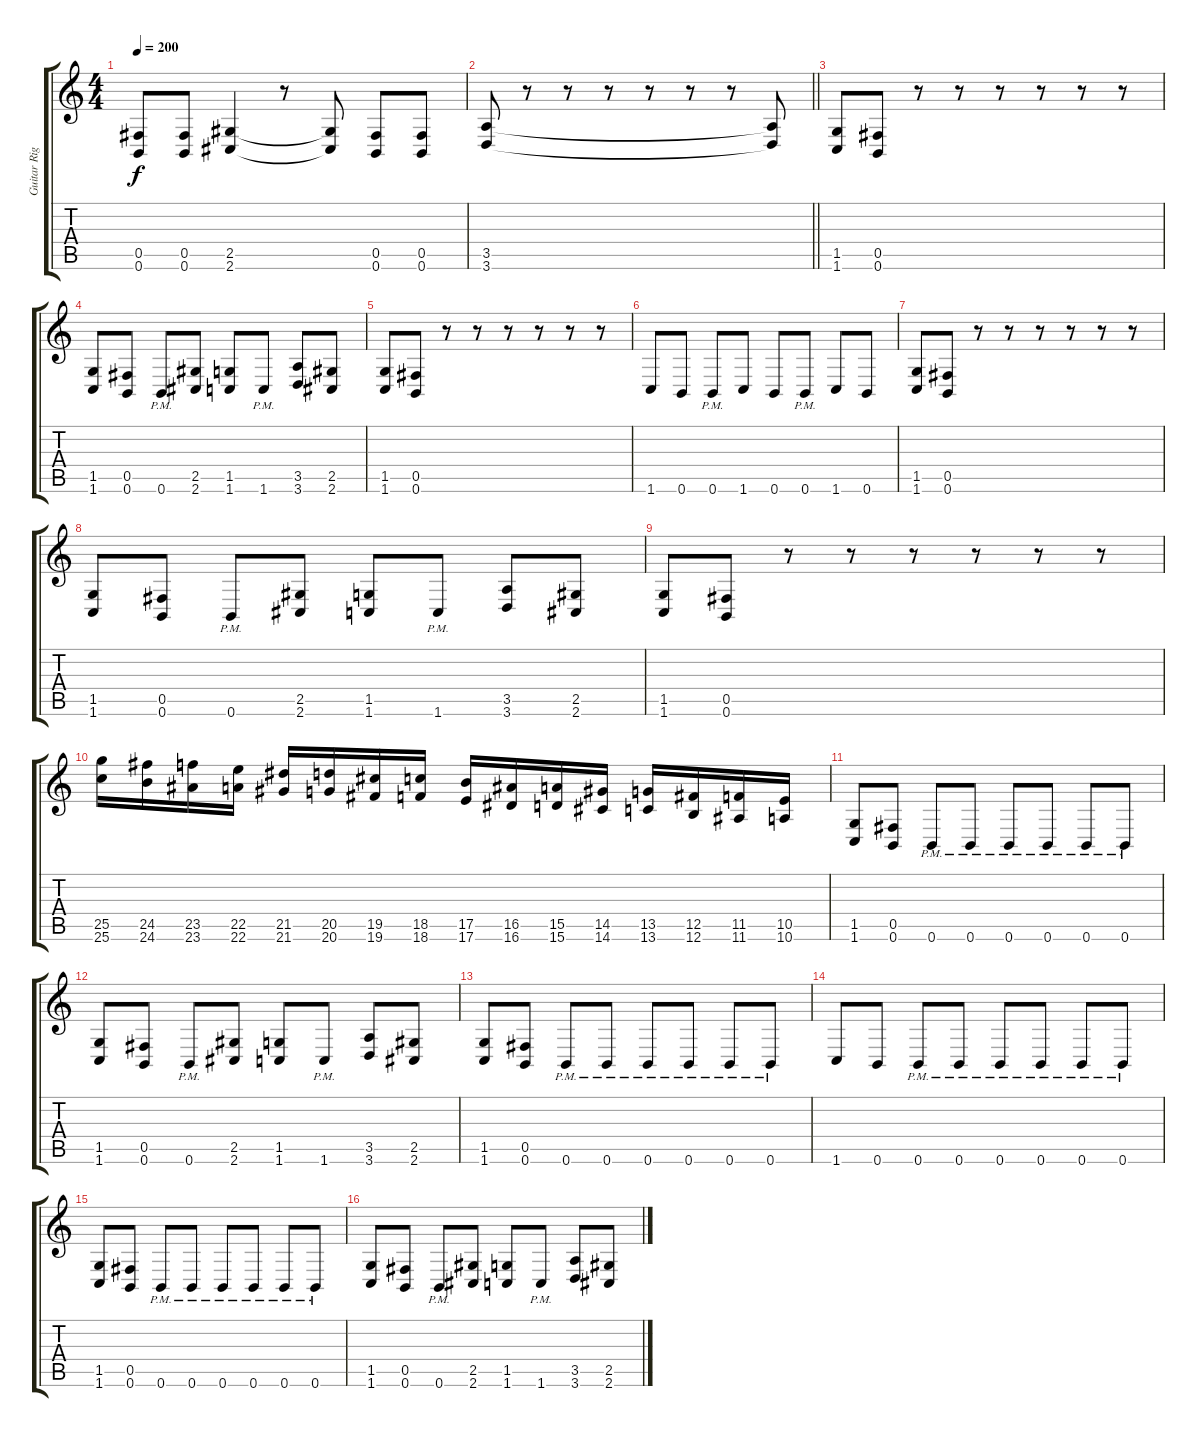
\track ("Guitar Right" "Guitar Rig") {instrument distortionguitar}
\staff {score tabs}
\tuning (Db4 Ab3 E3 B2 Gb2 B1) {hide}
\ts (4 4)
\tempo 200
\clef g2
\ks c
(0.5 0.6).8{dy f} (0.5 0.6).8 (2.5 2.6).4 r.8 (2.5{t} 2.6{t}).8 (0.5 0.6).8 (0.5 0.6).8 |
\barLineRight lightlight
(3.5 3.6).8 r.8 r.8 r.8 r.8 r.8 r.8 (3.5{t} 3.6{t}).8 |
\section ("" "")
(1.5 1.6).8 (0.5 0.6).8 r.8 r.8 r.8 r.8 r.8 r.8 |
(1.5 1.6).8 (0.5 0.6).8 0.6{pm}.8 (2.5 2.6).8 (1.5 1.6).8 1.6{pm}.8 (3.5 3.6).8 (2.5 2.6).8 |
(1.5 1.6).8 (0.5 0.6).8 r.8 r.8 r.8 r.8 r.8 r.8 |
1.6.8 0.6.8 0.6{pm}.8 1.6.8 0.6.8 0.6{pm}.8 1.6.8 0.6.8 |
(1.5 1.6).8 (0.5 0.6).8 r.8 r.8 r.8 r.8 r.8 r.8 |
(1.5 1.6).8 (0.5 0.6).8 0.6{pm}.8 (2.5 2.6).8 (1.5 1.6).8 1.6{pm}.8 (3.5 3.6).8 (2.5 2.6).8 |
(1.5 1.6).8 (0.5 0.6).8 r.8 r.8 r.8 r.8 r.8 r.8 |
(25.5 25.6).16{instrument guitarfretnoise} (24.5 24.6).16 (23.5 23.6).16 (22.5 22.6).16 (21.5 21.6).16 (20.5 20.6).16 (19.5 19.6).16 (18.5 18.6).16 (17.5 17.6).16 (16.5 16.6).16 (15.5 15.6).16 (14.5 14.6).16 (13.5 13.6).16 (12.5 12.6).16 (11.5 11.6).16 (10.5 10.6).16 |
(1.5 1.6).8{instrument distortionguitar} (0.5 0.6).8 0.6{pm}.8 0.6{pm}.8 0.6{pm}.8 0.6{pm}.8 0.6{pm}.8 0.6{pm}.8 |
(1.5 1.6).8 (0.5 0.6).8 0.6{pm}.8 (2.5 2.6).8 (1.5 1.6).8 1.6{pm}.8 (3.5 3.6).8 (2.5 2.6).8 |
(1.5 1.6).8 (0.5 0.6).8 0.6{pm}.8 0.6{pm}.8 0.6{pm}.8 0.6{pm}.8 0.6{pm}.8 0.6{pm}.8 |
1.6.8 0.6.8 0.6{pm}.8 0.6{pm}.8 0.6{pm}.8 0.6{pm}.8 0.6{pm}.8 0.6{pm}.8 |
(1.5 1.6).8 (0.5 0.6).8 0.6{pm}.8 0.6{pm}.8 0.6{pm}.8 0.6{pm}.8 0.6{pm}.8 0.6{pm}.8 |
(1.5 1.6).8 (0.5 0.6).8 0.6{pm}.8 (2.5 2.6).8 (1.5 1.6).8 1.6{pm}.8 (3.5 3.6).8 (2.5 2.6).8
